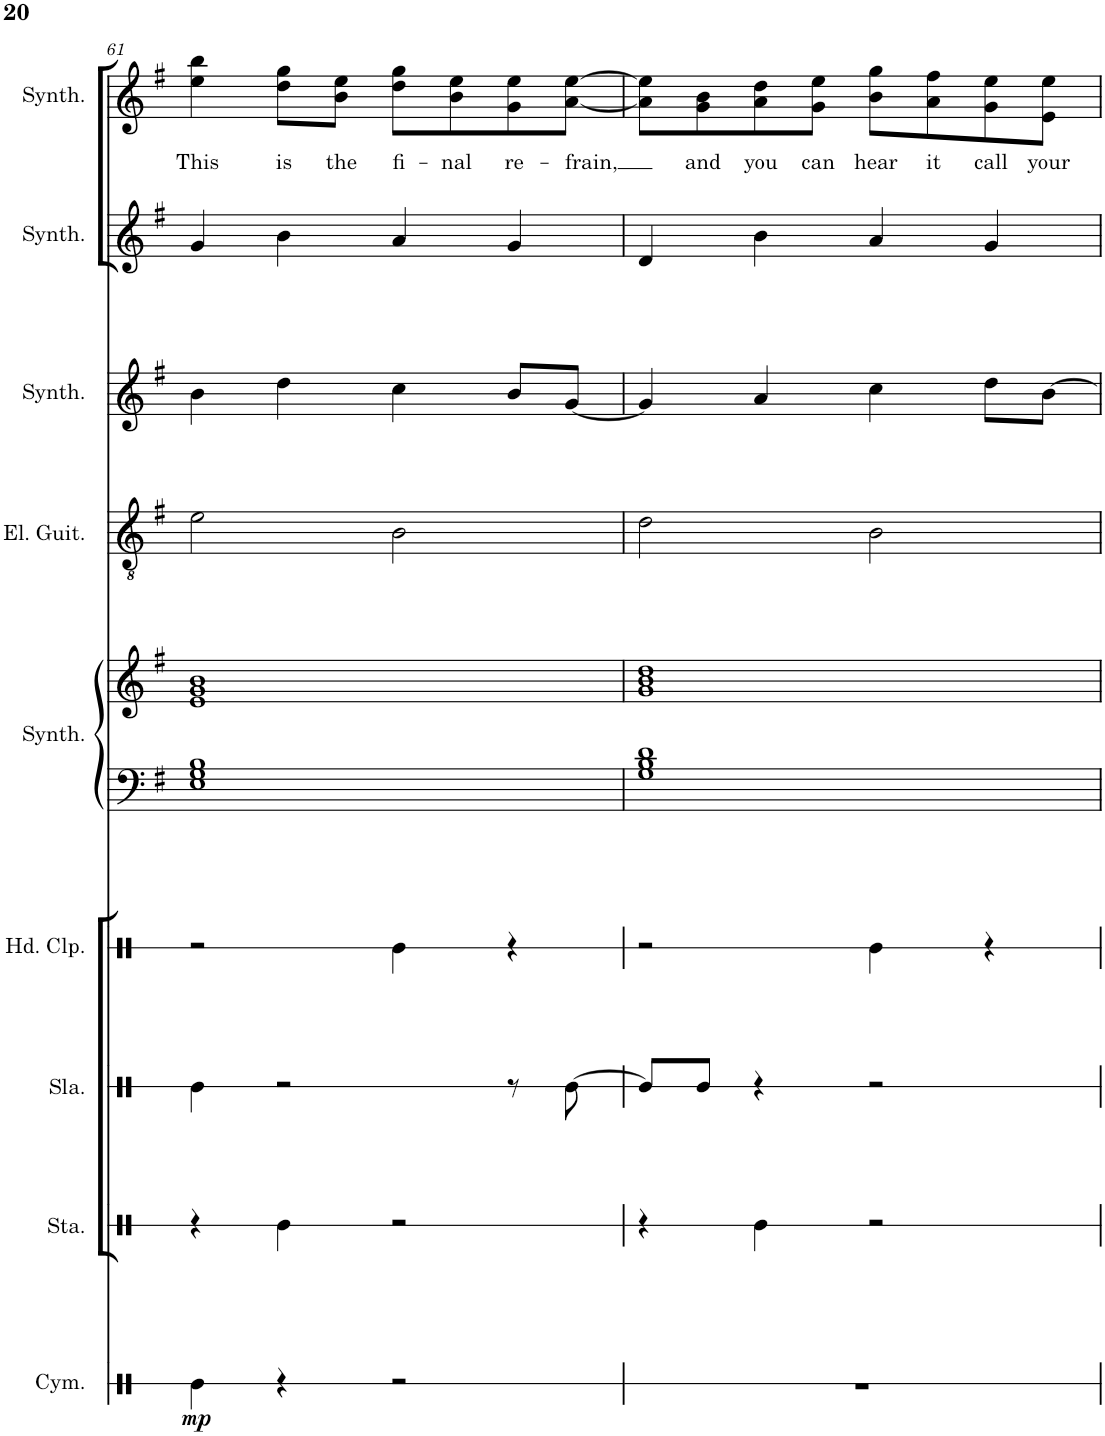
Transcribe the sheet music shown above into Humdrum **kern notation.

**kern	**dynam	**kern	**kern	**kern	**kern	**kern	**kern	**kern	**kern	**kern	**text
*part9	*part9	*part8	*part7	*part6	*part5	*part5	*part4	*part3	*part2	*part1	*part1
*staff10	*staff10	*staff9	*staff8	*staff7	*staff6	*staff5	*staff4	*staff3	*staff2	*staff1	*staff1
*I"Cymbal	*	*I"Stamp	*I"Slap	*I"Hand Clap	*I"Atmosphere Synthesizer	*	*I"Electric Guitar	*I"Pad Synthesizer	*I"Rain Synthesizer	*I"Square Synthesizer	*
*I'Cym.	*	*I'Sta.	*I'Sla.	*I'Hd. Clp.	*I'Synth.	*	*I'El. Guit.	*I'Synth.	*I'Synth.	*I'Synth.	*
!!LO:PB:g=z
*clefX	*	*clefX	*clefX	*clefX	*clefF4	*clefG2	*clefGv2	*clefG2	*clefG2	*clefG2	*
*k[]	*	*k[]	*k[]	*k[]	*k[f#]	*k[f#]	*k[f#]	*k[f#]	*k[f#]	*k[f#]	*
*M4/4	*	*M4/4	*M4/4	*M4/4	*M4/4	*M4/4	*M4/4	*M4/4	*M4/4	*M4/4	*
=61	=61	=61	=61	=61	=61	=61	=61	=61	=61	=61	=61
!	!LO:DY:b	!	!	!	!	!	!	!	!	!	!LO:LY:b
4Re\	mp	4r	4Re\	2r	1E 1G 1B	1e 1g 1b	2e\	4b\	4g/	4ee\ 4bb\	This
!	!	!	!	!	!	!	!	!	!	!	!LO:LY:b
4r	.	4Re\	2r	.	.	.	.	4dd\	4b\	8dd\ 8gg\L	is
!	!	!	!	!	!	!	!	!	!	!	!LO:LY:b
.	.	.	.	.	.	.	.	.	.	8b\ 8ee\J	the
!	!	!	!	!	!	!	!	!	!	!	!LO:LY:b
2r	.	2r	.	4Re\	.	.	2B\	4cc\	4a/	8dd\ 8gg\L	fi-
!	!	!	!	!	!	!	!	!	!	!	!LO:LY:b
.	.	.	.	.	.	.	.	.	.	8b\ 8ee\	-nal
!	!	!	!	!	!	!	!	!	!	!	!LO:LY:b
.	.	.	8r	4r	.	.	.	8b/L	4g/	8g\ 8ee\	re-
!	!	!	!	!	!	!	!	!	!	!	!LO:LY:b
.	.	.	[8Re\	.	.	.	.	[8g/J	.	[8a\ [8ee\J	-frain,
=62	=62	=62	=62	=62	=62	=62	=62	=62	=62	=62	=62
1r	.	4r	8Re/L]	2r	1G 1B 1d	1g 1b 1dd	2d\	4g/]	4d/	8a\] 8ee\]L	.
!	!	!	!	!	!	!	!	!	!	!	!LO:LY:b
.	.	.	8Re/J	.	.	.	.	.	.	8g\ 8b\	and
!	!	!	!	!	!	!	!	!	!	!	!LO:LY:b
.	.	4Re\	4r	.	.	.	.	4a/	4b\	8a\ 8dd\	you
!	!	!	!	!	!	!	!	!	!	!	!LO:LY:b
.	.	.	.	.	.	.	.	.	.	8g\ 8ee\J	can
!	!	!	!	!	!	!	!	!	!	!	!LO:LY:b
.	.	2r	2r	4Re\	.	.	2B\	4cc\	4a/	8b\ 8gg\L	hear
!	!	!	!	!	!	!	!	!	!	!	!LO:LY:b
.	.	.	.	.	.	.	.	.	.	8a\ 8ff#\	it
!	!	!	!	!	!	!	!	!	!	!	!LO:LY:b
.	.	.	.	4r	.	.	.	8dd\L	4g/	8g\ 8ee\	call
!	!	!	!	!	!	!	!	!	!	!	!LO:LY:b
.	.	.	.	.	.	.	.	[8b\J	.	8e\ 8ee\J	your
=	=	=	=	=	=	=	=	=	=	=	=
*-	*-	*-	*-	*-	*-	*-	*-	*-	*-	*-	*-
